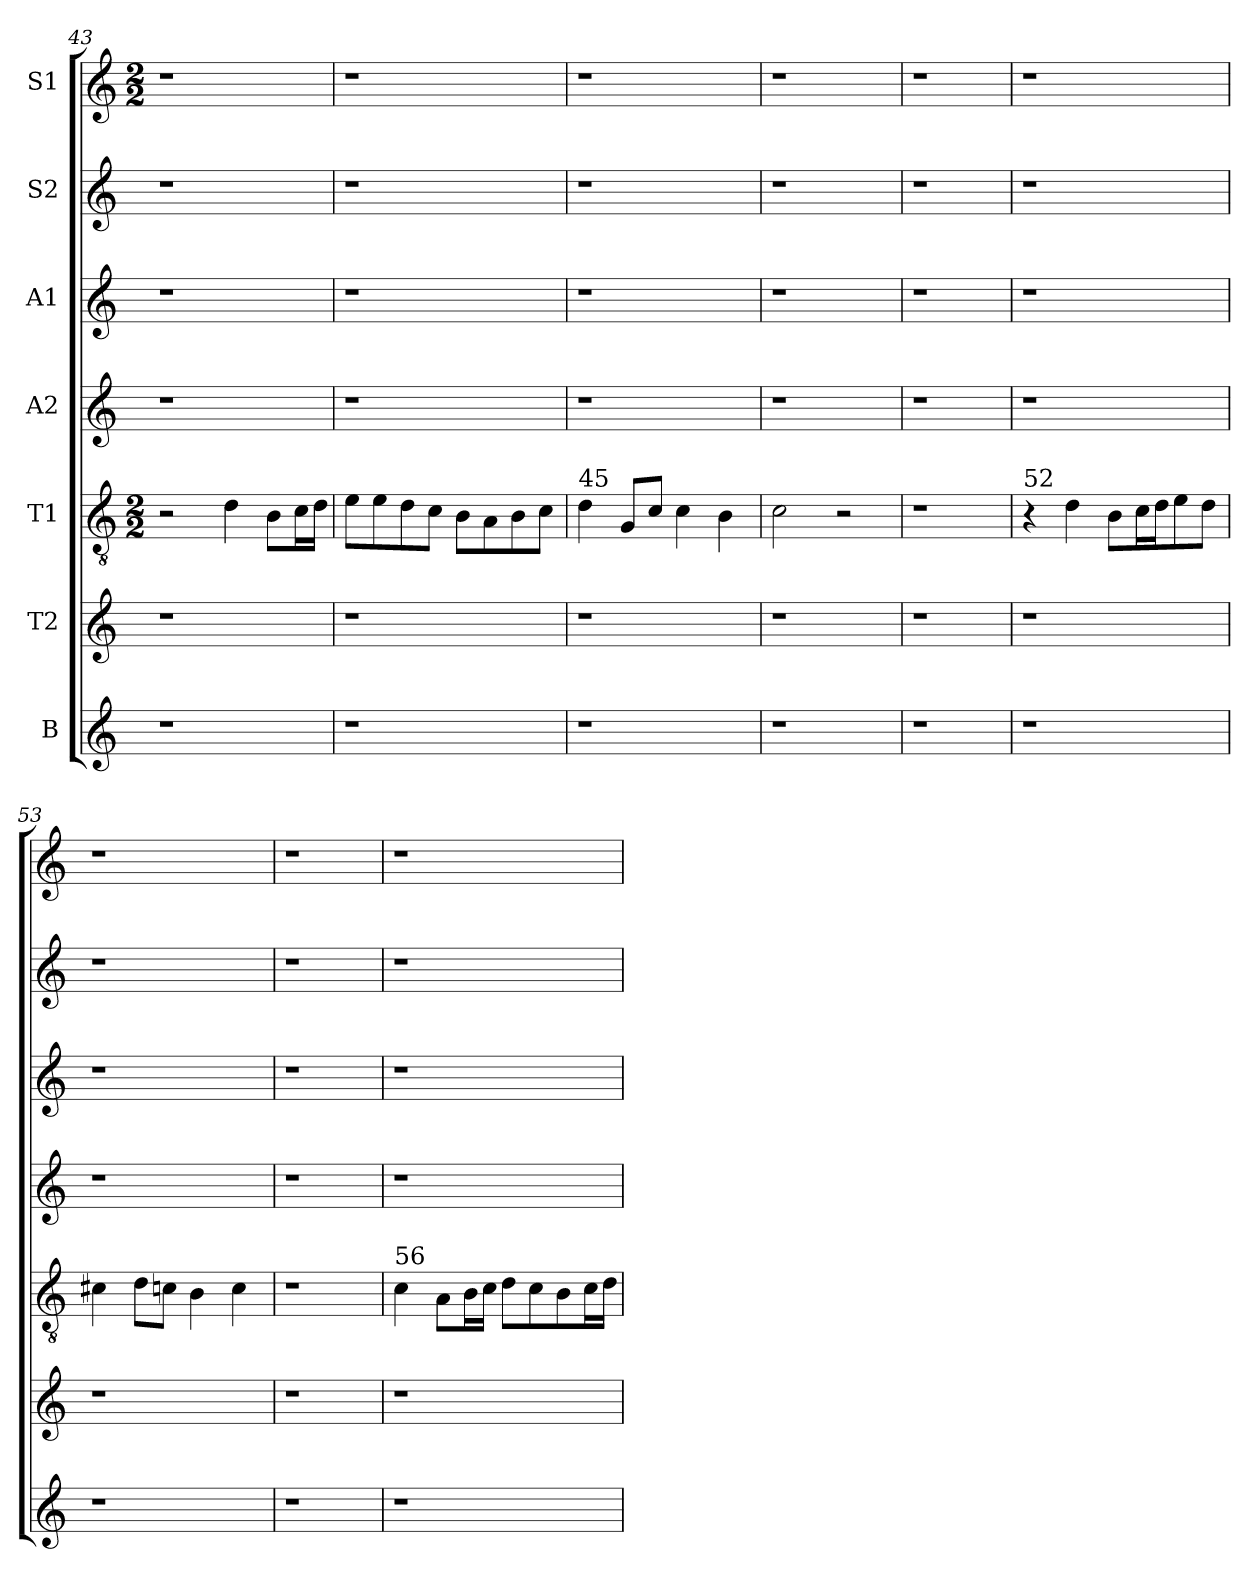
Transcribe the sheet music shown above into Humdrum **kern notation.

**kern	**kern	**kern	**kern	**kern	**kern	**kern
*part7	*part6	*part5	*part4	*part3	*part2	*part1
*staff7	*staff6	*staff5	*staff4	*staff3	*staff2	*staff1
*I"B	*I"T2	*I"T1	*I"A2	*I"A1	*I"S2	*I"S1
*clefG2	*clefG2	*clefGv2	*clefG2	*clefG2	*clefG2	*clefG2
*ITrd-7c-12	*ITrd-7c-12	*ITrd-7c-12	*ITrd-7c-12	*ITrd-7c-12	*ITrd-7c-12	*ITrd-7c-12
*k[]	*k[]	*k[]	*k[]	*k[]	*k[]	*k[]
*	*	*M2/2	*	*	*	*M2/2
=43	=43	=43	=43	=43	=43	=43
1r	1r	2r	1r	1r	1r	1r
.	.	4dd\	.	.	.	.
.	.	8b\L	.	.	.	.
.	.	16cc\L	.	.	.	.
.	.	16dd\JJ	.	.	.	.
=44	=44	=44	=44	=44	=44	=44
1r	1r	8ee\L	1r	1r	1r	1r
.	.	8ee\	.	.	.	.
.	.	8dd\	.	.	.	.
.	.	8cc\J	.	.	.	.
.	.	8b\L	.	.	.	.
.	.	8a\	.	.	.	.
.	.	8b\	.	.	.	.
.	.	8cc\J	.	.	.	.
=45	=45	=45	=45	=45	=45	=45
!	!	!LO:TX:a:t=45	!	!	!	!
1r	1r	4dd\	1r	1r	1r	1r
.	.	8g/L	.	.	.	.
.	.	8cc/J	.	.	.	.
.	.	4cc\	.	.	.	.
.	.	4b\	.	.	.	.
=46	=46	=46	=46	=46	=46	=46
1r	1r	2cc\	1r	1r	1r	1r
.	.	2r	.	.	.	.
!!LO:PB:g=z
=47	=47	=47	=47	=47	=47	=47
1r	1r	1r	1r	1r	1r	1r
=48	=48	=48	=48	=48	=48	=48
1r	1r	1r	1r	1r	1r	1r
=49	=49	=49	=49	=49	=49	=49
1r	1r	1r	1r	1r	1r	1r
=50	=50	=50	=50	=50	=50	=50
1r	1r	1r	1r	1r	1r	1r
=51	=51	=51	=51	=51	=51	=51
1r	1r	1r	1r	1r	1r	1r
!!LO:LB:g=z
=52	=52	=52	=52	=52	=52	=52
!	!	!LO:TX:a:t=52	!	!	!	!
1r	1r	4r	1r	1r	1r	1r
.	.	4dd\	.	.	.	.
.	.	8b\L	.	.	.	.
.	.	16cc\L	.	.	.	.
.	.	16dd\J	.	.	.	.
.	.	8ee\	.	.	.	.
.	.	8dd\J	.	.	.	.
=53	=53	=53	=53	=53	=53	=53
1r	1r	4cc#X\	1r	1r	1r	1r
.	.	8dd\L	.	.	.	.
.	.	8ccn\J	.	.	.	.
.	.	4b\	.	.	.	.
.	.	4cc\	.	.	.	.
=54	=54	=54	=54	=54	=54	=54
1r	1r	1r	1r	1r	1r	1r
=55	=55	=55	=55	=55	=55	=55
1r	1r	1r	1r	1r	1r	1r
=56	=56	=56	=56	=56	=56	=56
!	!	!LO:TX:a:t=56	!	!	!	!
1r	1r	4cc\	1r	1r	1r	1r
.	.	8a\L	.	.	.	.
.	.	16b\L	.	.	.	.
.	.	16cc\JJ	.	.	.	.
.	.	8dd\L	.	.	.	.
.	.	8cc\	.	.	.	.
.	.	8b\	.	.	.	.
.	.	16cc\L	.	.	.	.
.	.	16dd\JJ	.	.	.	.
=	=	=	=	=	=	=
*-	*-	*-	*-	*-	*-	*-
